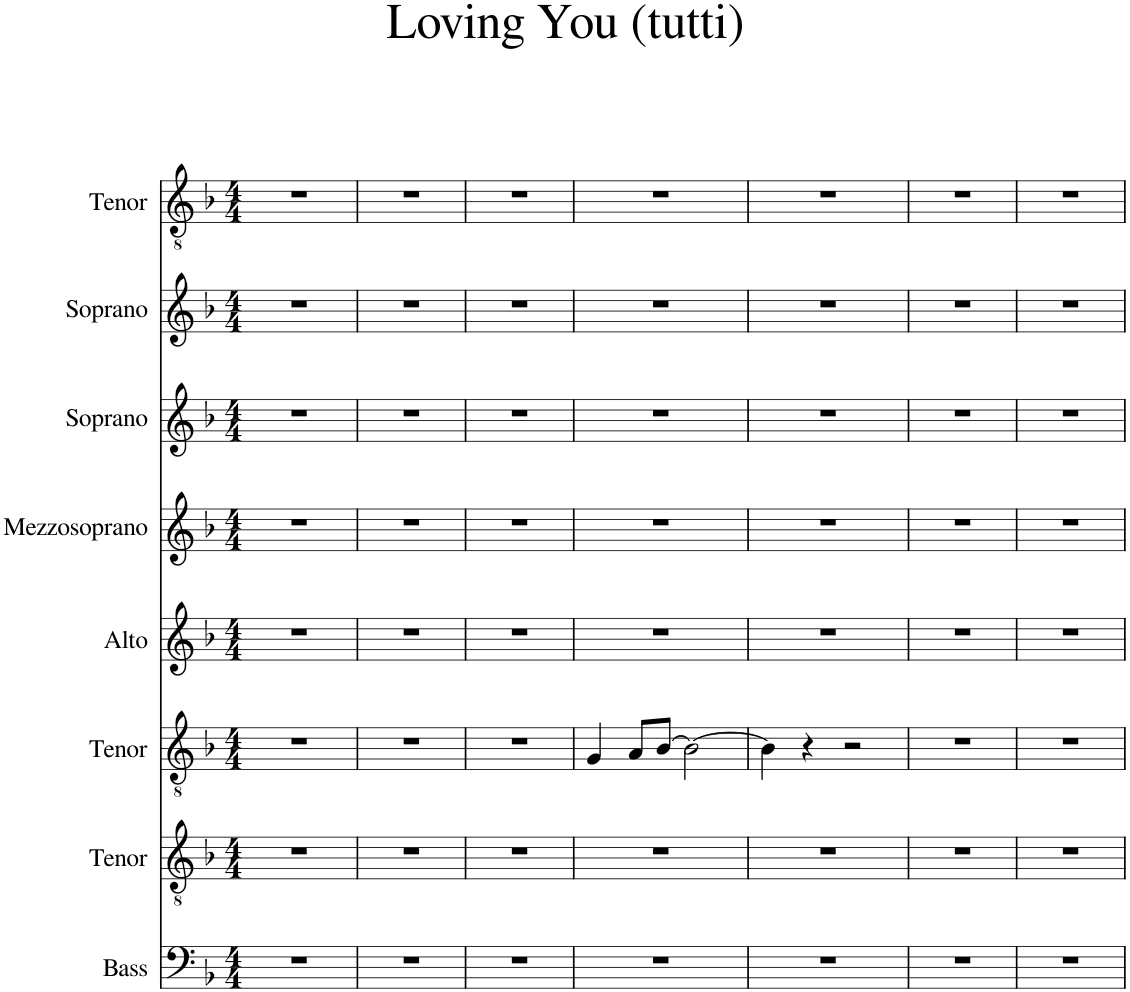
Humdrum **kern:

**kern	**kern	**kern	**kern	**kern	**kern	**kern	**kern
*part8	*part7	*part6	*part5	*part4	*part3	*part2	*part1
*staff8	*staff7	*staff6	*staff5	*staff4	*staff3	*staff2	*staff1
*I"Bass	*I"Tenor	*I"Tenor	*I"Alto	*I"Mezzosoprano	*I"Soprano	*I"Soprano	*I"Tenor
*I'B.	*I'T.	*I'T.	*I'A.	*I'Mzs.	*I'S.	*I'S.	*I'T.
*clefF4	*clefGv2	*clefGv2	*clefG2	*clefG2	*clefG2	*clefG2	*clefGv2
*k[b-]	*k[b-]	*k[b-]	*k[b-]	*k[b-]	*k[b-]	*k[b-]	*k[b-]
*M4/4	*M4/4	*M4/4	*M4/4	*M4/4	*M4/4	*M4/4	*M4/4
=1	=1	=1	=1	=1	=1	=1	=1
1r	1r	1r	1r	1r	1r	1r	1r
=2	=2	=2	=2	=2	=2	=2	=2
1r	1r	1r	1r	1r	1r	1r	1r
=3	=3	=3	=3	=3	=3	=3	=3
1r	1r	1r	1r	1r	1r	1r	1r
=4	=4	=4	=4	=4	=4	=4	=4
1r	1r	4G/	1r	1r	1r	1r	1r
.	.	8A/L	.	.	.	.	.
.	.	[8B-/J	.	.	.	.	.
.	.	2B-\_	.	.	.	.	.
=5	=5	=5	=5	=5	=5	=5	=5
1r	1r	4B-\]	1r	1r	1r	1r	1r
.	.	4r	.	.	.	.	.
.	.	2r	.	.	.	.	.
=6	=6	=6	=6	=6	=6	=6	=6
1r	1r	1r	1r	1r	1r	1r	1r
=7	=7	=7	=7	=7	=7	=7	=7
1r	1r	1r	1r	1r	1r	1r	1r
=	=	=	=	=	=	=	=
*-	*-	*-	*-	*-	*-	*-	*-
